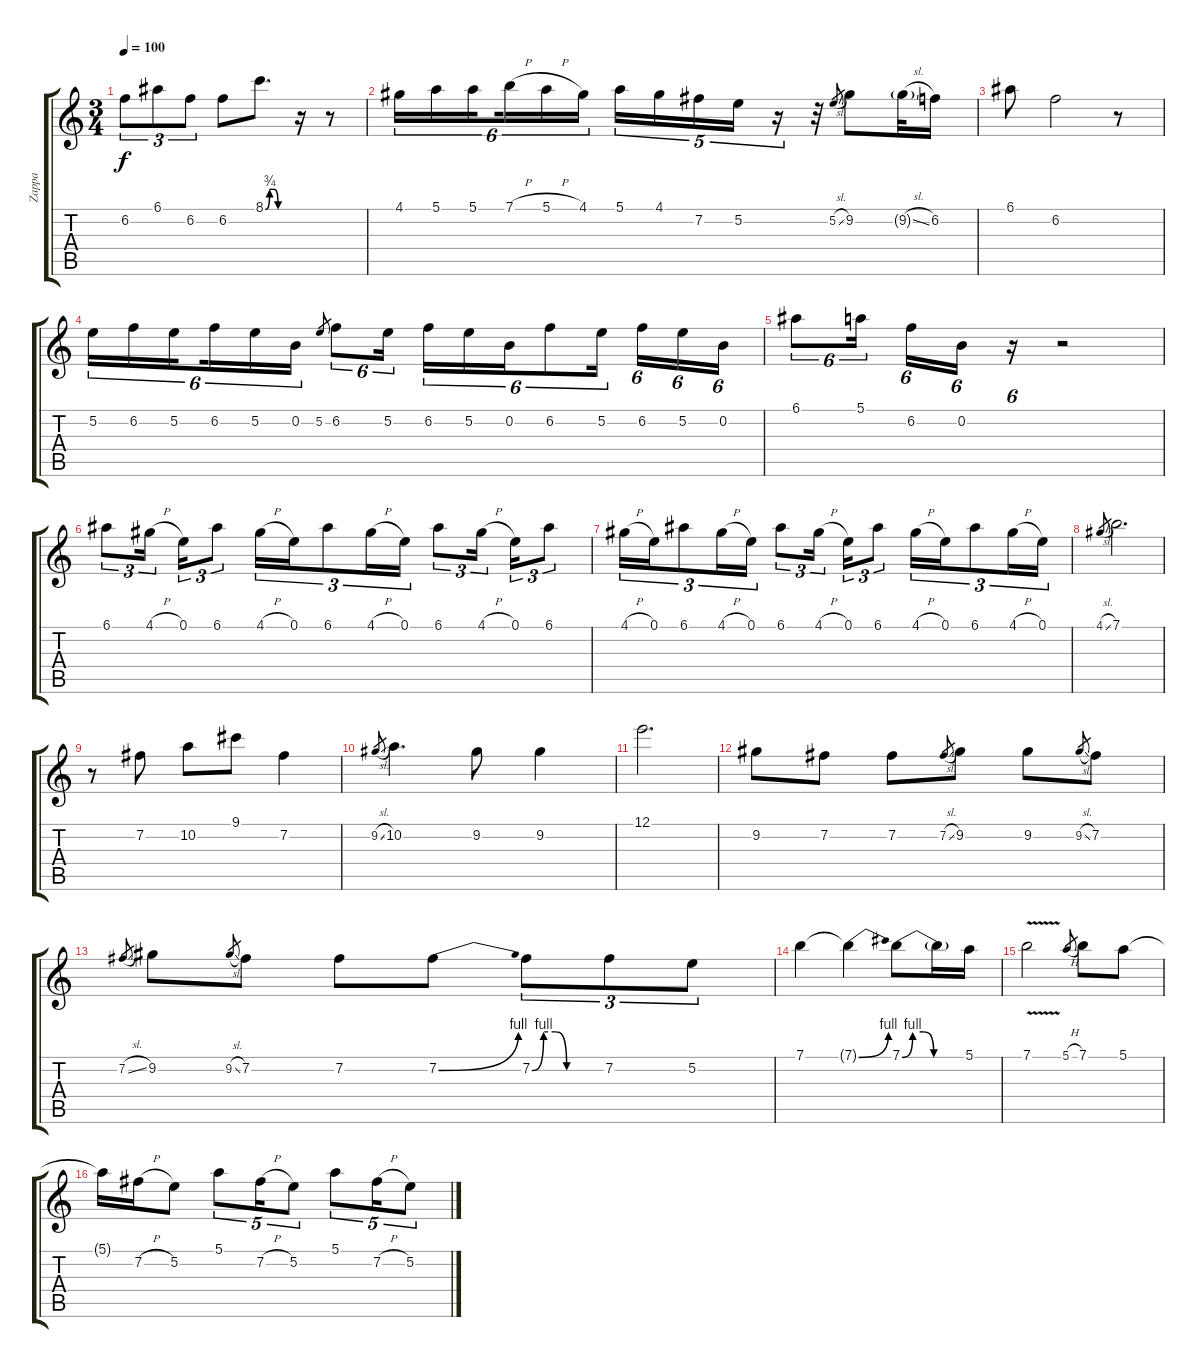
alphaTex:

\track ("Zappa" "Zappa") {instrument acousticguitarsteel}
\staff {score tabs}
\tuning (E4 B3 G3 D3 A2 E2) {hide}
\ts (3 4)
\tempo 100
\clef g2
\ks c
6.2.8{tu (3 2) dy f} 6.1.8{tu (3 2)} 6.2.8{tu (3 2)} 6.2.8 8.1{be (custom 0 0 10 3 20 3 30 0 60 0)}.8{d} r.16 r.8 |
4.1.16{tu (6 4)} 5.1.16{tu (6 4)} 5.1.16{tu (6 4) beam splitsecondary} 7.1{h}.16{tu (6 4)} 5.1{h}.16{tu (6 4)} 4.1.16{tu (6 4)} 5.1.16{tu (5 4)} 4.1.16{tu (5 4)} 7.2.16{tu (5 4)} 5.2.16{tu (5 4)} r.16{tu (5 4)} r.32 5.2{sl}.8{gr} 9.2.8 9.2{sl g}.32 6.2.16 |
6.1.8 6.2.2 r.8 |
5.2.16{tu (6 4)} 6.2.16{tu (6 4)} 5.2.16{tu (6 4) beam splitsecondary} 6.2.16{tu (6 4)} 5.2.16{tu (6 4)} 0.2.16{tu (6 4)} 5.2.8{gr} 6.2.8{tu (6 4)} 5.2.16{tu (6 4) beam splitsecondary} 6.2.16{tu (6 4)} 5.2.16{tu (6 4)} 0.2.16{tu (6 4)} 6.2.8{tu (6 4)} 5.2.16{tu (6 4) beam splitsecondary} 6.2.16{tu (6 4)} 5.2.16{tu (6 4)} 0.2.16{tu (6 4)} |
6.1.8{tu (6 4)} 5.1.16{tu (6 4) beam splitsecondary} 6.2.16{tu (6 4)} 0.2.16{tu (6 4)} r.16{tu (6 4)} r.2 |
6.1.8{tu (3 2)} 4.1{h}.16{tu (3 2) beam splitsecondary} 0.1.16{tu (3 2)} 6.1.8{tu (3 2)} 4.1{h}.16{tu (3 2)} 0.1.16{tu (3 2)} 6.1.8{tu (3 2)} 4.1{h}.16{tu (3 2)} 0.1.16{tu (3 2)} 6.1.8{tu (3 2)} 4.1{h}.16{tu (3 2) beam splitsecondary} 0.1.16{tu (3 2)} 6.1.8{tu (3 2)} |
4.1{h}.16{tu (3 2)} 0.1.16{tu (3 2)} 6.1.8{tu (3 2)} 4.1{h}.16{tu (3 2)} 0.1.16{tu (3 2)} 6.1.8{tu (3 2)} 4.1{h}.16{tu (3 2) beam splitsecondary} 0.1.16{tu (3 2)} 6.1.8{tu (3 2)} 4.1{h}.16{tu (3 2)} 0.1.16{tu (3 2)} 6.1.8{tu (3 2)} 4.1{h}.16{tu (3 2)} 0.1.16{tu (3 2)} |
4.1{sl}.8{gr} 7.1.2{d} |
r.8 7.2.8 10.2.8 9.1.8 7.2.4 |
9.2{sl}.8{gr} 10.2.4{d} 9.2.8 9.2.4 |
12.1.2{d} |
9.2.8 7.2.8 7.2.8 7.2{sl}.8{gr} 9.2.8 9.2.8 9.2{sl}.8{gr} 7.2.8 |
7.2{sl}.8{gr} 9.2.8 9.2{sl}.8{gr} 7.2.8 7.2.8 7.2{be (bend 0 0 60 4)}.8 7.2{be (custom 0 0 10 4 20 4 30 0 60 0)}.8{tu (3 2)} 7.2.8{tu (3 2)} 5.2.8{tu (3 2)} |
7.1.4 7.1{be (bend 0 0 60 4) t}.4 7.1{be (custom 0 0 10 4 20 4 30 0 60 0)}.8 7.1{t}.16 5.1.16 |
7.1{v}.2 5.1{h}.8{gr} 7.1.8 5.1.8 |
5.1{t}.16 7.2{h}.16 5.2.8 5.1.8{tu (5 4)} 7.2{h}.16{tu (5 4)} 5.2.8{tu (5 4)} 5.1.8{tu (5 4)} 7.2{h}.16{tu (5 4)} 5.2.8{tu (5 4)}
